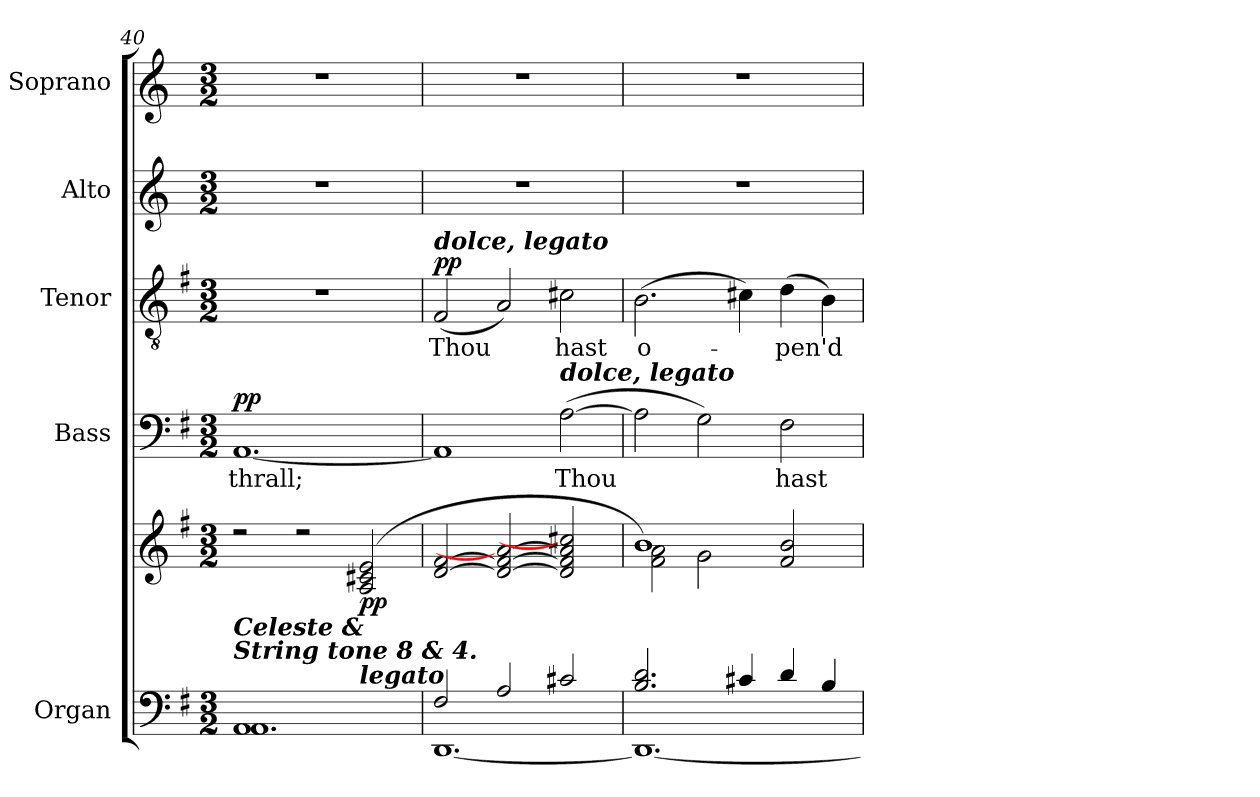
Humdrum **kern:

**kern	**kern	**dynam	**kern	**text	**dynam	**kern	**text	**dynam	**kern	**kern
*part5	*part5	*part5	*part4	*part4	*part4	*part3	*part3	*part3	*part2	*part1
*staff6	*staff5	*staff5/6	*staff4	*staff4	*staff4	*staff3	*staff3	*staff3	*staff2	*staff1
*I"Organ	*	*	*I"Bass	*	*	*I"Tenor	*	*	*I"Alto	*I"Soprano
*	*	*	*I'B.	*	*	*I'T	*	*	*I'A.	*I'S.
*clefF4	*clefG2	*	*clefF4	*	*	*clefGv2	*	*	*clefG2	*clefG2
*k[f#]	*k[f#]	*	*k[f#]	*	*	*k[f#]	*	*	*k[]	*k[]
*G:	*G:	*	*G:	*	*	*G:	*	*	*C:	*C:
*M3/2	*M3/2	*	*M3/2	*	*	*M3/2	*	*	*M3/2	*M3/2
=40	=40	=40	=40	=40	=40	=40	=40	=40	=40	=40
*^	*^	*	*	*	*	*	*	*	*	*
!	!	!LO:TX:b:Bi:t=Celeste &\nString tone 8 & 4.	!	!	!	!	!	!	!	!	!	!
!	!	!	!LO:N:vis=1	!	!	!LO:LY:b	!LO:DY:b	!LO:N:vis=1	!	!	!	!
1.AA/	1.AA\	2r	1.ryy	.	[1.AA	-thrall;	pp	1.r	.	.	1.r	1.r
.	.	2r	.	.	.	.	.	.	.	.	.	.
!	!	!LO:TX:b:Bi:t=legato	!	!	!	!	!	!	!	!	!	!
!	!	!	!	!LO:DY:b	!	!	!	!	!	!	!	!
.	.	(>2A/ 2c#X/ 2e/	.	pp	.	.	.	.	.	.	.	.
=41	=41	=41	=41	=41	=41	=41	=41	=41	=41	=41	=41	=41
!	!	!	!	!	!	!	!	!LO:TX:a:Bi:t=dolce, legato	!	!	!	!
!	!	!	!LO:N:vis=1	!	!	!	!	!	!LO:LY:b	!LO:DY:b	!	!
2F#/	[1.DD\	[2d/ [2f#/	1.ryy	.	1AA]	.	.	(<2F#	Thou	pp	1.r	1.r
2A/	.	2d/_ 2f#/_ 2a/_	.	.	.	.	.	2A)	.	.	.	.
!	!	!	!	!	!LO:TX:a:Bi:t=dolce, legato	!	!	!	!	!	!	!
!	!	!	!	!	!	!LO:LY:b	!	!	!LO:LY:b	!	!	!
2c#X/	.	2d/] 2f#/] 2a/] 2cc#X/]	.	.	(>[2A	Thou	.	2c#X	hast	.	.	.
=42	=42	=42	=42	=42	=42	=42	=42	=42	=42	=42	=42	=42
!	!	!	!	!	!	!	!	!	!LO:LY:b	!	!	!
2.B/ 2.d/	1.DD\_	1b/)	2f#\ 2a\	.	2A]	.	.	(>2.B	o-	.	1.r	1.r
.	.	.	2g\	.	2G)	.	.	.	.	.	.	.
4c#X/	.	.	.	.	.	.	.	4c#X)	.	.	.	.
!	!	!	!	!	!	!LO:LY:b	!	!	!LO:LY:b	!	!	!
4d/	.	2f#/ 2b/	2ryy	.	2F#	hast	.	(>4d	pen'd	.	.	.
4B/	.	.	.	.	.	.	.	4B)	.	.	.	.
*v	*v	*	*	*	*	*	*	*	*	*	*	*
*	*v	*v	*	*	*	*	*	*	*	*	*
=	=	=	=	=	=	=	=	=	=	=
*-	*-	*-	*-	*-	*-	*-	*-	*-	*-	*-
